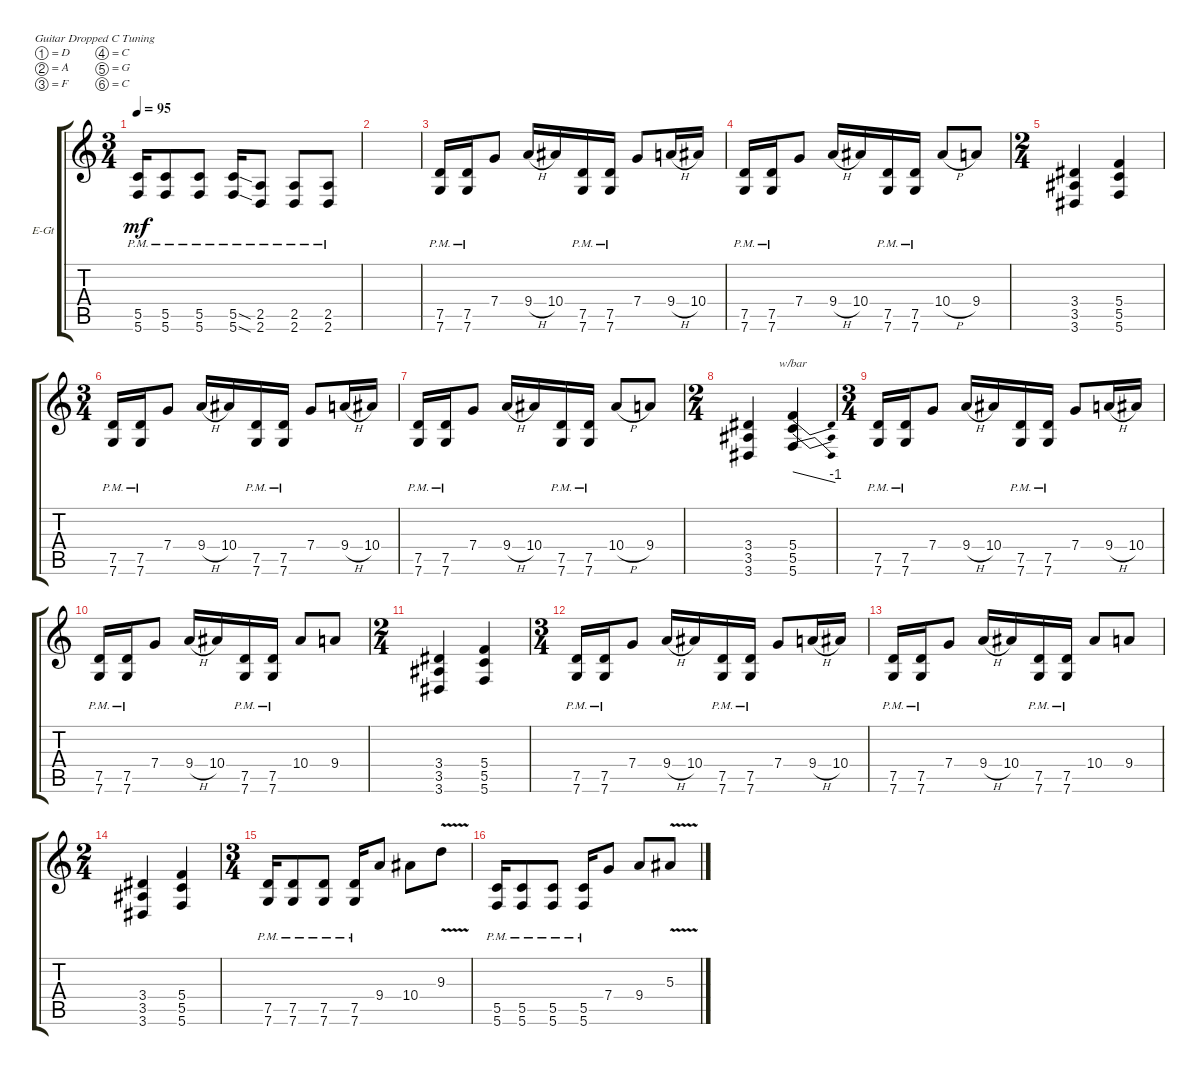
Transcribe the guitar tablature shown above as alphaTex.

\defaultSystemsLayout 4
\bracketExtendMode groupsimilarinstruments
\firstSystemTrackNameOrientation horizontal
\otherSystemsTrackNameOrientation horizontal
\track ("Jason" "E-Gt") {instrument distortionguitar}
\staff {score tabs}
\tuning (D4 A3 F3 C3 G2 C2)
\ts (3 4)
\tempo 95
\clef g2
\ks c
(5.6{pm} 5.5{pm}).16{dy mf} (5.6{pm} 5.5{pm}).8 (5.6{pm} 5.5{pm}).8 (5.6{sod pm} 5.5{sod pm}).16 (2.6{pm} 2.5{pm}).8 (2.6{pm} 2.5{pm}).8 (2.6{pm} 2.5{pm}).8 |
|
(7.6{pm} 7.5{pm}).16 (7.5{pm} 7.6{pm}).16 7.4.8 9.4{h}.16 10.4.16 (7.6{pm} 7.5{pm}).16 (7.5{pm} 7.6{pm}).16 7.4.8 9.4{h}.16 10.4.16 |
(7.6{pm} 7.5{pm}).16 (7.5{pm} 7.6{pm}).16 7.4.8 9.4{h}.16 10.4.16 (7.6{pm} 7.5{pm}).16 (7.5{pm} 7.6{pm}).16 10.4{h}.8 9.4.8 |
\ts (2 4)
(3.6 3.5 3.4).4 (5.4 5.5 5.6).4 |
\ts (3 4)
(7.6{pm} 7.5{pm}).16 (7.5{pm} 7.6{pm}).16 7.4.8 9.4{h}.16 10.4.16 (7.6{pm} 7.5{pm}).16 (7.5{pm} 7.6{pm}).16 7.4.8 9.4{h}.16 10.4.16 |
(7.6{pm} 7.5{pm}).16 (7.5{pm} 7.6{pm}).16 7.4.8 9.4{h}.16 10.4.16 (7.6{pm} 7.5{pm}).16 (7.5{pm} 7.6{pm}).16 10.4{h}.8 9.4.8 |
\ts (2 4)
(3.6 3.5 3.4).4 (5.6 5.4 5.5).4{tbe (dive default 0 0 45 -4)} |
\ts (3 4)
(7.6{pm} 7.5{pm}).16 (7.5{pm} 7.6{pm}).16 7.4.8 9.4{h}.16 10.4.16 (7.6{pm} 7.5{pm}).16 (7.5{pm} 7.6{pm}).16 7.4.8 9.4{h}.16 10.4.16 |
(7.6{pm} 7.5{pm}).16 (7.5{pm} 7.6{pm}).16 7.4.8 9.4{h}.16 10.4.16 (7.6{pm} 7.5{pm}).16 (7.5{pm} 7.6{pm}).16 10.4.8 9.4.8 |
\ts (2 4)
(3.6 3.5 3.4).4 (5.4 5.5 5.6).4 |
\ts (3 4)
(7.6{pm} 7.5{pm}).16 (7.5{pm} 7.6{pm}).16 7.4.8 9.4{h}.16 10.4.16 (7.6{pm} 7.5{pm}).16 (7.5{pm} 7.6{pm}).16 7.4.8 9.4{h}.16 10.4.16 |
(7.6{pm} 7.5{pm}).16 (7.5{pm} 7.6{pm}).16 7.4.8 9.4{h}.16 10.4.16 (7.6{pm} 7.5{pm}).16 (7.5{pm} 7.6{pm}).16 10.4.8 9.4.8 |
\ts (2 4)
(3.6 3.5 3.4).4 (5.4 5.5 5.6).4 |
\ts (3 4)
(7.6{pm} 7.5{pm}).16 (7.5{pm} 7.6{pm}).8 (7.5{pm} 7.6{pm}).8 (7.6{pm} 7.5{pm}).16 9.4.8 10.4.8 9.3{v}.8 |
(5.6{pm} 5.5{pm}).16 (5.6{pm} 5.5{pm}).8 (5.6{pm} 5.5{pm}).8 (5.5{pm} 5.6{pm}).16 7.4.8 9.4.8 5.3{v}.8
